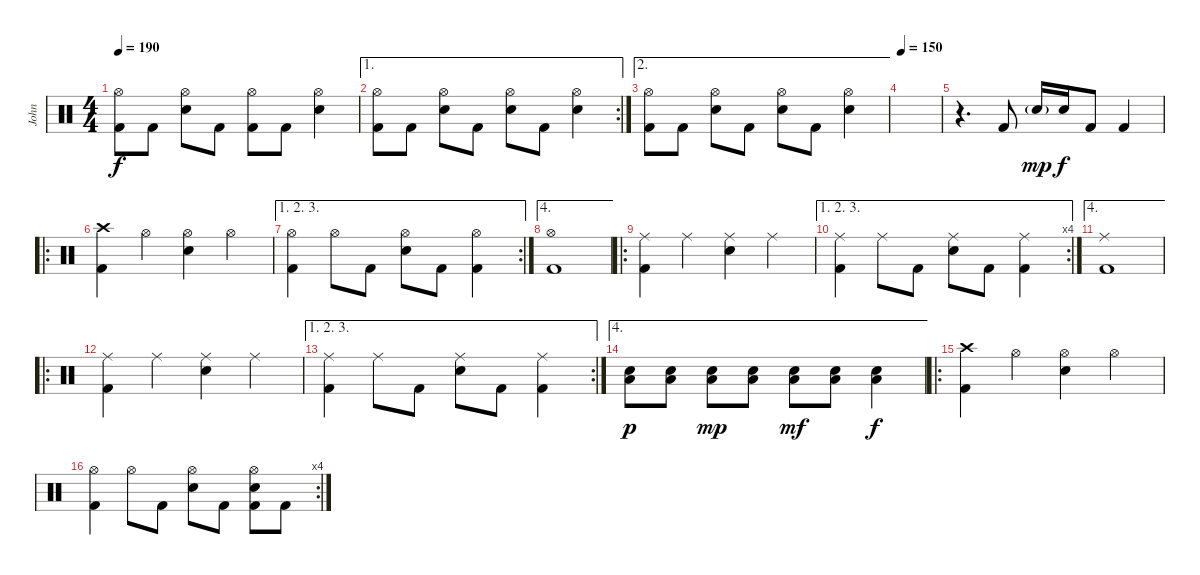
\track ("John" "John") {instrument percussion}
\staff {score}
\articulation defaults
\ts (4 4)
\tempo 190
\clef neutral
\ks c
("Hi-Hat (open)" "Kick (hit) 2").8{dy f} "Kick (hit) 2".8 ("Hi-Hat (open)" "Electric Snare (hit)").8 "Kick (hit) 2".8 ("Hi-Hat (open)" "Kick (hit) 2").8 "Kick (hit) 2".8 ("Hi-Hat (open)" "Electric Snare (hit)").4 |
\ae 1
\rc 2
("Hi-Hat (open)" "Kick (hit) 2").8 "Kick (hit) 2".8 ("Hi-Hat (open)" "Electric Snare (hit)").8 "Kick (hit) 2".8 ("Hi-Hat (open)" "Electric Snare (hit)").8 "Kick (hit) 2".8 ("Hi-Hat (open)" "Electric Snare (hit)").4 |
\ae 2
("Hi-Hat (open)" "Kick (hit) 2").8 "Kick (hit) 2".8 ("Hi-Hat (open)" "Electric Snare (hit)").8 "Kick (hit) 2".8 ("Hi-Hat (open)" "Electric Snare (hit)").8 "Kick (hit) 2".8 ("Hi-Hat (open)" "Electric Snare (hit)").4 |
\tempo 150
|
r.4{d} "Kick (hit) 2".8 "Electric Snare (hit)"{g}.16{dy mp} "Electric Snare (hit)".16{dy f} "Kick (hit) 2".8 "Kick (hit) 2".4 |
\ro
("Crash high (hit)" "Kick (hit) 2").4 "Hi-Hat (open)".4 ("Hi-Hat (open)" "Electric Snare (hit)").4 "Hi-Hat (open)".4 |
\ae (1 2 3)
\rc 2
("Hi-Hat (open)" "Kick (hit) 2").4 "Hi-Hat (open)".8 "Kick (hit) 2".8 ("Hi-Hat (open)" "Electric Snare (hit)").8 "Kick (hit) 2".8 ("Hi-Hat (open)" "Kick (hit) 2").4 |
\ae 4
("Hi-Hat (open)" "Kick (hit) 2").1 |
\ro
("Ride (middle)" "Kick (hit) 2").4 "Ride (middle)".4 ("Ride (middle)" "Electric Snare (hit)").4 "Ride (middle)".4 |
\ae (1 2 3)
\rc 4
("Ride (middle)" "Kick (hit) 2").4 "Ride (middle)".8 "Kick (hit) 2".8 ("Ride (middle)" "Electric Snare (hit)").8 "Kick (hit) 2".8 ("Ride (middle)" "Kick (hit) 2").4 |
\ae 4
("Ride (middle)" "Kick (hit) 2").1 |
\ro
("Ride (middle)" "Kick (hit) 2").4 "Ride (middle)".4 ("Ride (middle)" "Electric Snare (hit)").4 "Ride (middle)".4 |
\ae (1 2 3)
\rc 2
("Ride (middle)" "Kick (hit) 2").4 "Ride (middle)".8 "Kick (hit) 2".8 ("Ride (middle)" "Electric Snare (hit)").8 "Kick (hit) 2".8 ("Ride (middle)" "Kick (hit) 2").4 |
\ae 4
("Electric Snare (hit)" "Low Tom (hit)").8{dy p} ("Electric Snare (hit)" "Low Tom (hit)").8 ("Electric Snare (hit)" "Low Tom (hit)").8{dy mp} ("Electric Snare (hit)" "Low Tom (hit)").8 ("Electric Snare (hit)" "Low Tom (hit)").8{dy mf} ("Electric Snare (hit)" "Low Tom (hit)").8 ("Electric Snare (hit)" "Low Tom (hit)").4{dy f} |
\ro
("Crash high (hit)" "Kick (hit) 2").4 "Hi-Hat (open)".4 ("Hi-Hat (open)" "Electric Snare (hit)").4 "Hi-Hat (open)".4 |
\rc 4
("Hi-Hat (open)" "Kick (hit) 2").4 "Hi-Hat (open)".8 "Kick (hit) 2".8 ("Hi-Hat (open)" "Electric Snare (hit)").8 "Kick (hit) 2".8 ("Hi-Hat (open)" "Electric Snare (hit)" "Kick (hit) 2").8 "Kick (hit) 2".8
